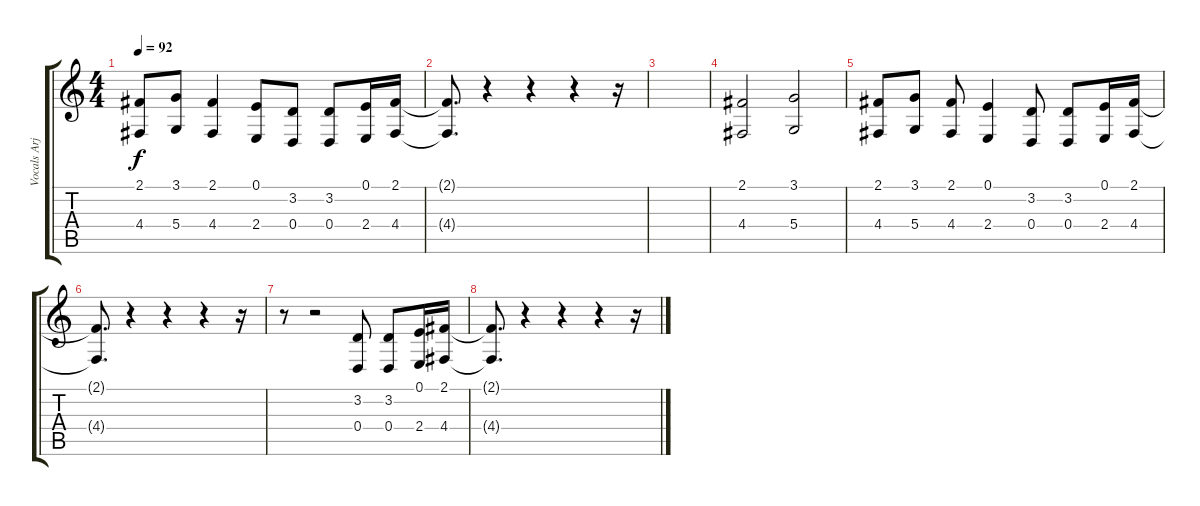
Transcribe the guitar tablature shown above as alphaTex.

\track ("Vocals Arjen" "Vocals Arj") {instrument sopranosax}
\staff {score tabs}
\tuning (E4 B3 G3 D3 A2 E2) {hide}
\ts (4 4)
\tempo 92
\clef g2
\ks c
(2.1 4.4).8{dy f} (3.1 5.4).8 (2.1 4.4).4 (0.1 2.4).8 (3.2 0.4).8 (3.2 0.4).8 (0.1 2.4).16 (2.1 4.4).16 |
(2.1{t} 4.4{t}).8{d} r.4 r.4 r.4 r.16 |
|
(2.1 4.4).2 (3.1 5.4).2 |
(2.1 4.4).8 (3.1 5.4).8 (2.1 4.4).8 (0.1 2.4).4 (3.2 0.4).8 (3.2 0.4).8 (0.1 2.4).16 (2.1 4.4).16 |
(2.1{t} 4.4{t}).8{d} r.4 r.4 r.4 r.16 |
r.8 r.2 (3.2 0.4).8 (3.2 0.4).8 (0.1 2.4).16 (2.1 4.4).16 |
(2.1{t} 4.4{t}).8{d} r.4 r.4 r.4 r.16
